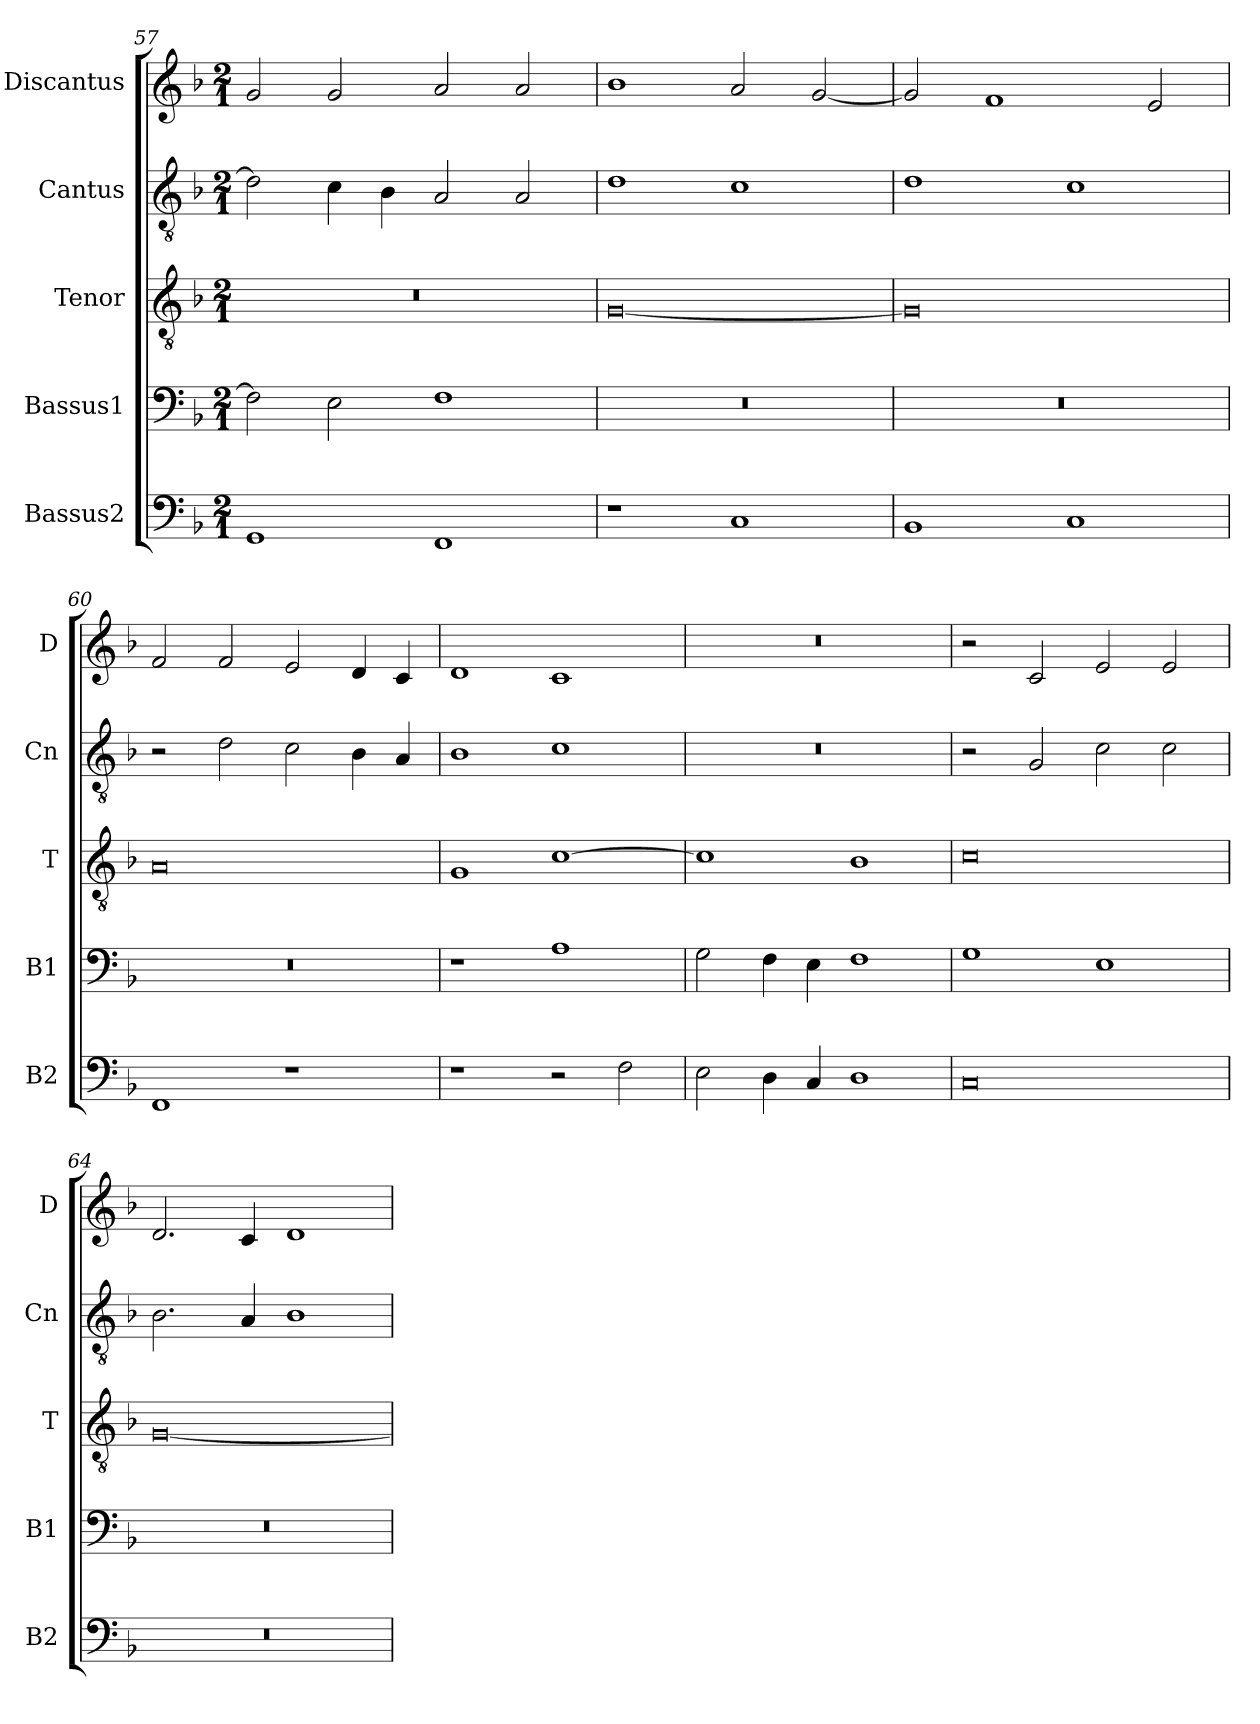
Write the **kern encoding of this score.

**kern	**kern	**kern	**kern	**kern
*part5	*part4	*part3	*part2	*part1
*staff5	*staff4	*staff3	*staff2	*staff1
*I"Bassus2	*I"Bassus1	*I"Tenor	*I"Cantus	*I"Discantus
*I'B2	*I'B1	*I'T	*I'Cn	*I'D
*clefF4	*clefF4	*clefGv2	*clefGv2	*clefG2
*k[b-]	*k[b-]	*k[b-]	*k[b-]	*k[b-]
*M2/1	*M2/1	*M2/1	*M2/1	*M2/1
=57	=57	=57	=57	=57
1GG	2F\]	0r	2d\]	2g/
.	2E\	.	4c\	2g/
.	.	.	4B-\	.
1FF	1F	.	2A/	2a/
.	.	.	2A/	2a/
=58	=58	=58	=58	=58
1r	0r	[0G	1d	1b-
1C	.	.	1c	2a/
.	.	.	.	[2g/
=59	=59	=59	=59	=59
1BB-	0r	0G]	1d	2g/]
.	.	.	.	1f
1C	.	.	1c	.
.	.	.	.	2e/
=60	=60	=60	=60	=60
1FF	0r	0A	2r	2f/
.	.	.	2d\	2f/
1r	.	.	2c\	2e/
.	.	.	4B-\	4d/
.	.	.	4A/	4c/
=61	=61	=61	=61	=61
1r	1r	1G	1B-	1d
2r	1A	[1c	1c	1c
2F\	.	.	.	.
=62	=62	=62	=62	=62
2E\	2G\	1c]	0r	0r
4D\	4F\	.	.	.
4C/	4E\	.	.	.
1D	1F	1B-	.	.
=63	=63	=63	=63	=63
0C	1G	0c	2r	2r
.	.	.	2G/	2c/
.	1E	.	2c\	2e/
.	.	.	2c\	2e/
=64	=64	=64	=64	=64
0r	0r	[0G	2.B-\	2.d/
.	.	.	4A/	4c/
.	.	.	1B-	1d
=	=	=	=	=
*-	*-	*-	*-	*-
